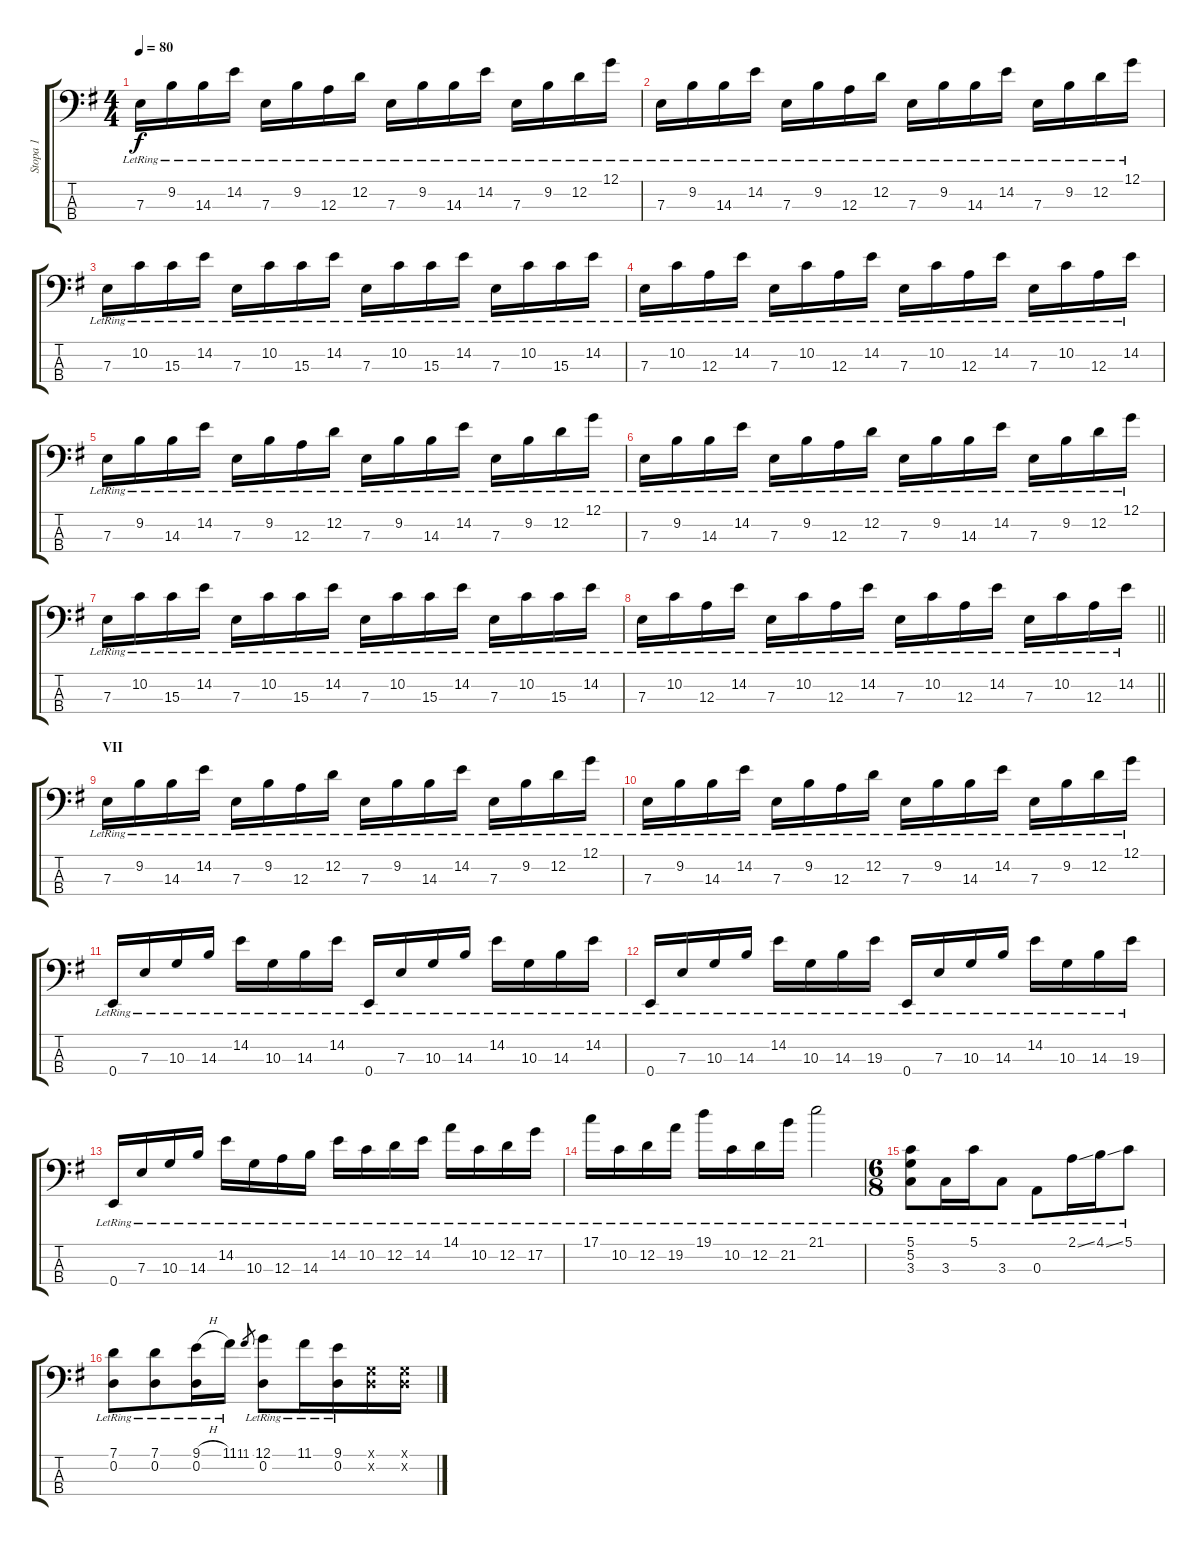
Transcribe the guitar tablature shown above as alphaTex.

\track ("Stopa 1" "Stopa 1") {instrument electricbassfinger}
\staff {score tabs}
\tuning (G2 D2 A1 E1) {hide}
\ts (4 4)
\tempo 80
\clef f4
\ks g
7.3{lr}.16{dy f} 9.2{lr}.16 14.3{lr}.16 14.2{lr}.16 7.3{lr}.16 9.2{lr}.16 12.3{lr}.16 12.2{lr}.16 7.3{lr}.16 9.2{lr}.16 14.3{lr}.16 14.2{lr}.16 7.3{lr}.16 9.2{lr}.16 12.2{lr}.16 12.1{lr}.16 |
7.3{lr}.16 9.2{lr}.16 14.3{lr}.16 14.2{lr}.16 7.3{lr}.16 9.2{lr}.16 12.3{lr}.16 12.2{lr}.16 7.3{lr}.16 9.2{lr}.16 14.3{lr}.16 14.2{lr}.16 7.3{lr}.16 9.2{lr}.16 12.2{lr}.16 12.1{lr}.16 |
7.3{lr}.16 10.2{lr}.16 15.3{lr}.16 14.2{lr}.16 7.3{lr}.16 10.2{lr}.16 15.3{lr}.16 14.2{lr}.16 7.3{lr}.16 10.2{lr}.16 15.3{lr}.16 14.2{lr}.16 7.3{lr}.16 10.2{lr}.16 15.3{lr}.16 14.2{lr}.16 |
7.3{lr}.16 10.2{lr}.16 12.3{lr}.16 14.2{lr}.16 7.3{lr}.16 10.2{lr}.16 12.3{lr}.16 14.2{lr}.16 7.3{lr}.16 10.2{lr}.16 12.3{lr}.16 14.2{lr}.16 7.3{lr}.16 10.2{lr}.16 12.3{lr}.16 14.2{lr}.16 |
7.3{lr}.16 9.2{lr}.16 14.3{lr}.16 14.2{lr}.16 7.3{lr}.16 9.2{lr}.16 12.3{lr}.16 12.2{lr}.16 7.3{lr}.16 9.2{lr}.16 14.3{lr}.16 14.2{lr}.16 7.3{lr}.16 9.2{lr}.16 12.2{lr}.16 12.1{lr}.16 |
7.3{lr}.16 9.2{lr}.16 14.3{lr}.16 14.2{lr}.16 7.3{lr}.16 9.2{lr}.16 12.3{lr}.16 12.2{lr}.16 7.3{lr}.16 9.2{lr}.16 14.3{lr}.16 14.2{lr}.16 7.3{lr}.16 9.2{lr}.16 12.2{lr}.16 12.1{lr}.16 |
7.3{lr}.16 10.2{lr}.16 15.3{lr}.16 14.2{lr}.16 7.3{lr}.16 10.2{lr}.16 15.3{lr}.16 14.2{lr}.16 7.3{lr}.16 10.2{lr}.16 15.3{lr}.16 14.2{lr}.16 7.3{lr}.16 10.2{lr}.16 15.3{lr}.16 14.2{lr}.16 |
\barLineRight lightlight
7.3{lr}.16 10.2{lr}.16 12.3{lr}.16 14.2{lr}.16 7.3{lr}.16 10.2{lr}.16 12.3{lr}.16 14.2{lr}.16 7.3{lr}.16 10.2{lr}.16 12.3{lr}.16 14.2{lr}.16 7.3{lr}.16 10.2{lr}.16 12.3{lr}.16 14.2{lr}.16 |
\section ("" "VII")
7.3{lr}.16 9.2{lr}.16 14.3{lr}.16 14.2{lr}.16 7.3{lr}.16 9.2{lr}.16 12.3{lr}.16 12.2{lr}.16 7.3{lr}.16 9.2{lr}.16 14.3{lr}.16 14.2{lr}.16 7.3{lr}.16 9.2{lr}.16 12.2{lr}.16 12.1{lr}.16 |
7.3{lr}.16 9.2{lr}.16 14.3{lr}.16 14.2{lr}.16 7.3{lr}.16 9.2{lr}.16 12.3{lr}.16 12.2{lr}.16 7.3{lr}.16 9.2{lr}.16 14.3{lr}.16 14.2{lr}.16 7.3{lr}.16 9.2{lr}.16 12.2{lr}.16 12.1{lr}.16 |
0.4{lr}.16 7.3{lr}.16 10.3{lr}.16 14.3{lr}.16 14.2{lr}.16 10.3{lr}.16 14.3{lr}.16 14.2{lr}.16 0.4{lr}.16 7.3{lr}.16 10.3{lr}.16 14.3{lr}.16 14.2{lr}.16 10.3{lr}.16 14.3{lr}.16 14.2{lr}.16 |
0.4{lr}.16 7.3{lr}.16 10.3{lr}.16 14.3{lr}.16 14.2{lr}.16 10.3{lr}.16 14.3{lr}.16 19.3{lr}.16 0.4{lr}.16 7.3{lr}.16 10.3{lr}.16 14.3{lr}.16 14.2{lr}.16 10.3{lr}.16 14.3{lr}.16 19.3{lr}.16 |
0.4{lr}.16 7.3{lr}.16 10.3{lr}.16 14.3{lr}.16 14.2{lr}.16 10.3{lr}.16 12.3{lr}.16 14.3{lr}.16 14.2{lr}.16 10.2{lr}.16 12.2{lr}.16 14.2{lr}.16 14.1{lr}.16 10.2{lr}.16 12.2{lr}.16 17.2{lr}.16 |
17.1{lr}.16 10.2{lr}.16 12.2{lr}.16 19.2{lr}.16 19.1{lr}.16 10.2{lr}.16 12.2{lr}.16 21.2{lr}.16 21.1{lr}.2 |
\ts (6 8)
(5.1{lr} 5.2{lr} 3.3{lr}).8 3.3{lr}.16 5.1{lr}.16 3.3{lr}.8 0.3{lr}.8 2.1{ss lr}.16 4.1{ss lr}.16 5.1{lr}.8 |
(7.1{lr} 0.2{lr}).8 (7.1{lr} 0.2{lr}).8 (9.1{h lr} 0.2{lr}).16 11.1{lr}.16 11.1.8{gr} (12.1{lr} 0.2{lr}).8 11.1{lr}.16 (9.1{lr} 0.2{lr}).16 (0.1{x} 0.2{x}).16 (0.1{x} 0.2{x}).16
